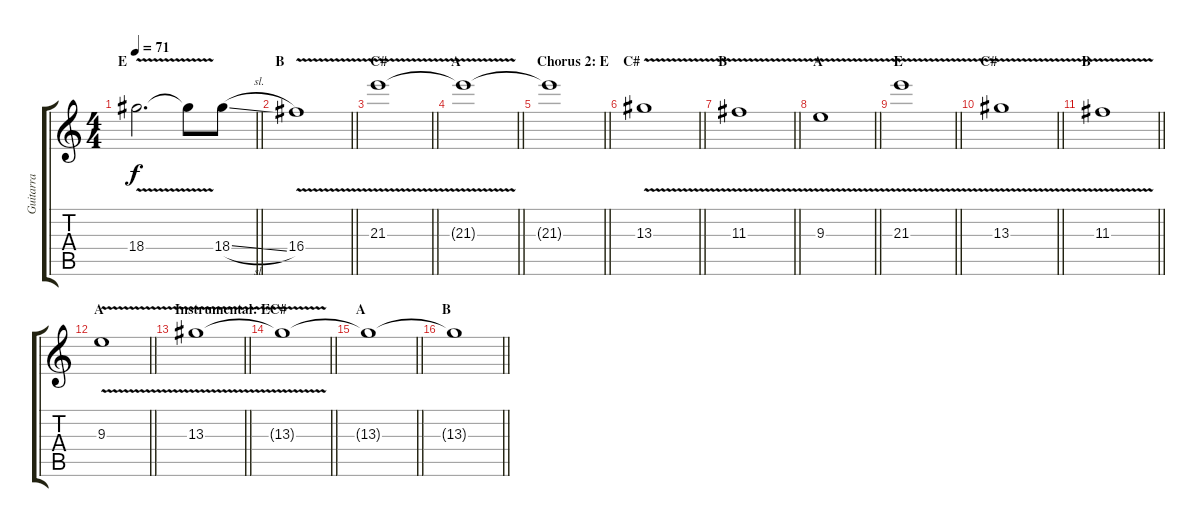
\track ("Guitarra" "Guitarra") {instrument overdrivenguitar}
\staff {score tabs}
\tuning (E4 B3 G3 D3 A2 E2) {hide}
\ts (4 4)
\section ("" "E")
\tempo 71
\clef g2
\barLineRight lightlight
\ks c
18.4{v}.2{d dy f} 18.4{t}.8 18.4{sl}.8 |
\section ("" "B")
\barLineRight lightlight
16.4{v}.1 |
\section ("" "C#")
\barLineRight lightlight
21.3{v}.1 |
\section ("" "A")
\barLineRight lightlight
21.3{t}.1 |
\section ("" "Chorus 2: E")
\barLineRight lightlight
21.3{t}.1 |
\section ("" "C#")
\barLineRight lightlight
13.3{v}.1 |
\section ("" "B")
\barLineRight lightlight
11.3{v}.1 |
\section ("" "A")
\barLineRight lightlight
9.3{v}.1 |
\section ("" "E")
\barLineRight lightlight
21.3{v}.1 |
\section ("" "C#")
\barLineRight lightlight
13.3{v}.1 |
\section ("" "B")
\barLineRight lightlight
11.3{v}.1 |
\section ("" "A")
\barLineRight lightlight
9.3{v}.1 |
\section ("" "Instrumental: E")
\barLineRight lightlight
13.3{v}.1 |
\section ("" "C#")
\barLineRight lightlight
13.3{t}.1 |
\section ("" "A")
\barLineRight lightlight
13.3{t}.1 |
\section ("" "B")
\barLineRight lightlight
13.3{t}.1
